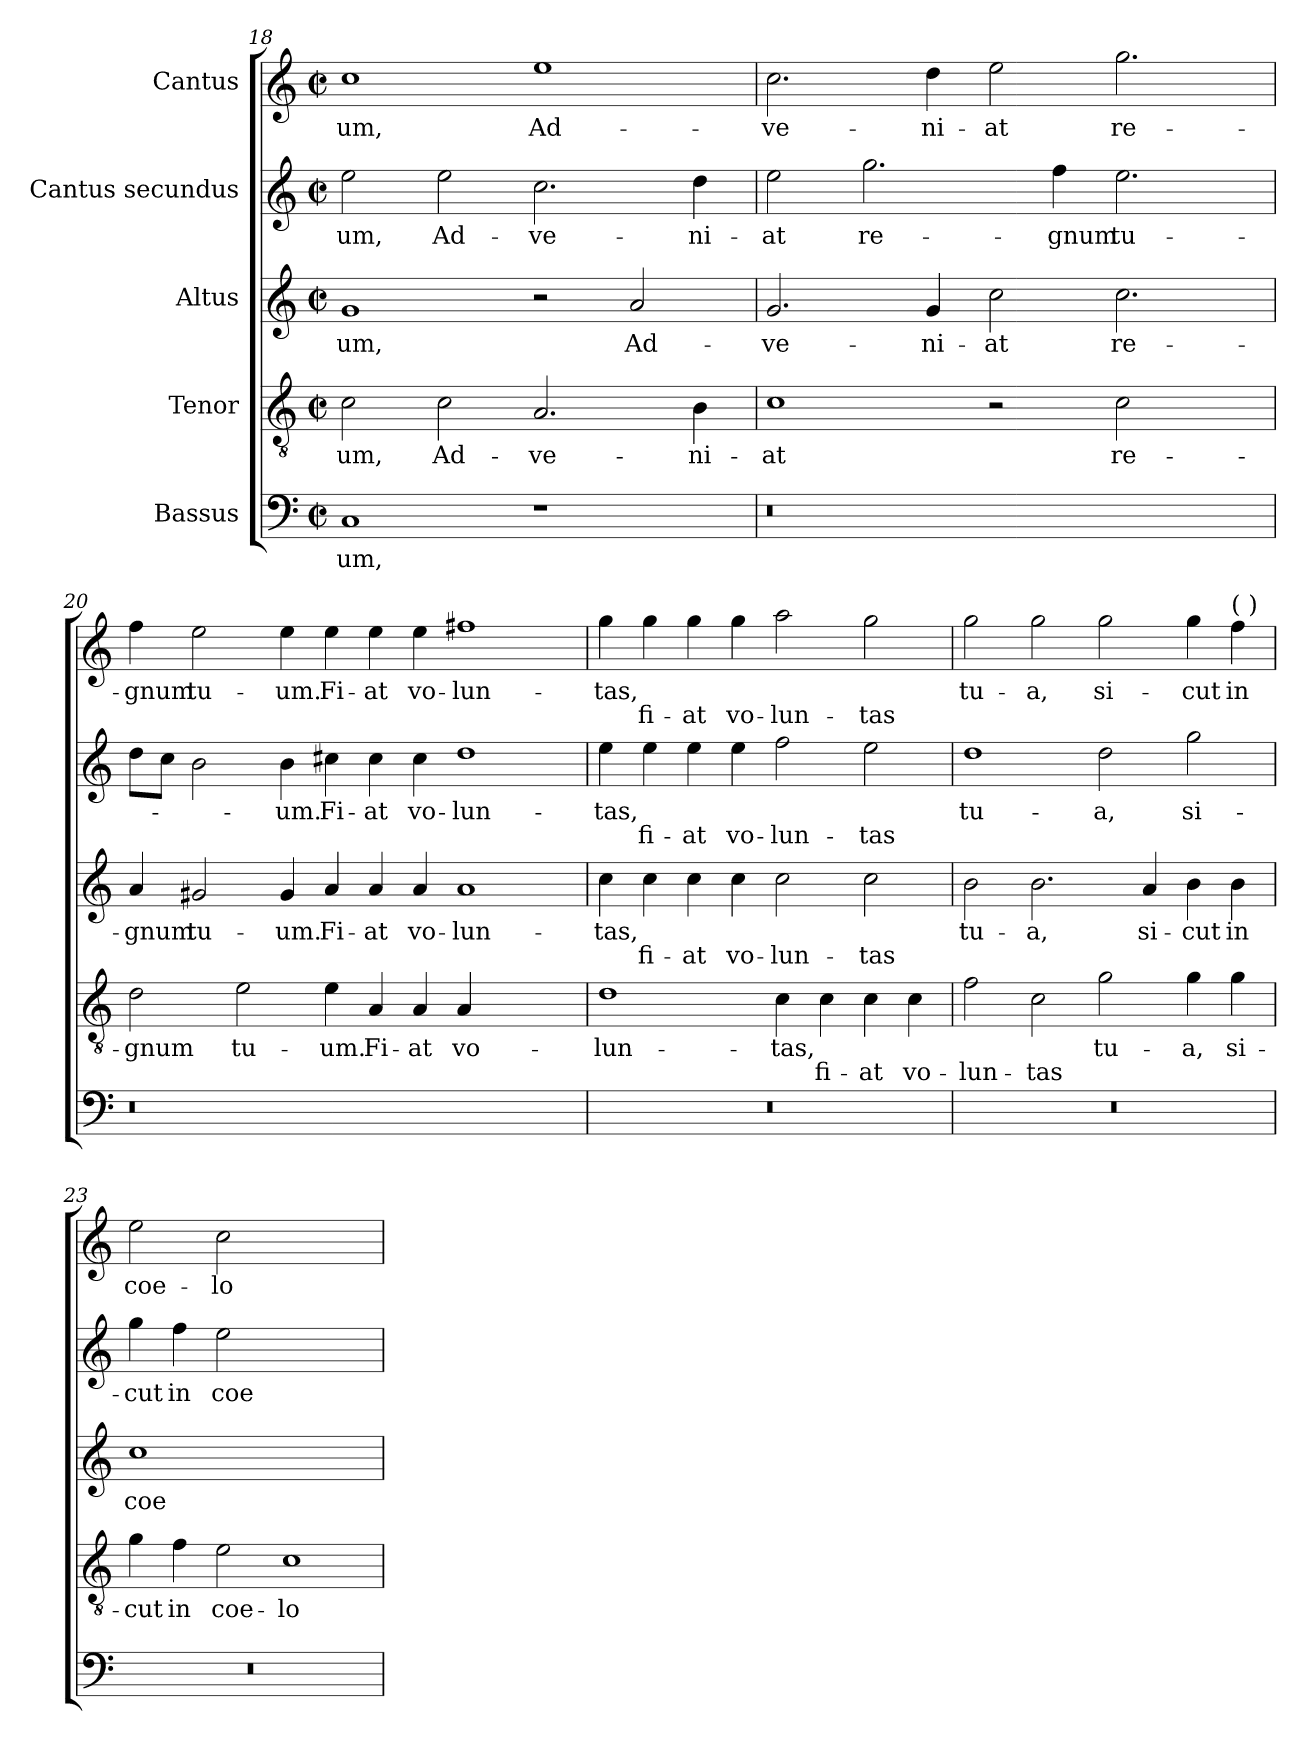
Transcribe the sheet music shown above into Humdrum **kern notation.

**kern	**text	**kern	**text	**text	**kern	**text	**text	**kern	**text	**text	**kern	**text	**text
*part5	*part5	*part4	*part4	*part4	*part3	*part3	*part3	*part2	*part2	*part2	*part1	*part1	*part1
*staff5	*staff5	*staff4	*staff4	*staff4	*staff3	*staff3	*staff3	*staff2	*staff2	*staff2	*staff1	*staff1	*staff1
*I"Bassus	*	*I"Tenor	*	*	*I"Altus	*	*	*I"Cantus secundus	*	*	*I"Cantus	*	*
!!LO:LB:g=z
*clefF4	*	*clefGv2	*	*	*clefG2	*	*	*clefG2	*	*	*clefG2	*	*
*k[]	*	*k[]	*	*	*k[]	*	*	*k[]	*	*	*k[]	*	*
*C:	*	*C:	*	*	*C:	*	*	*C:	*	*	*C:	*	*
*M4/2	*	*M4/2	*	*	*M4/2	*	*	*M4/2	*	*	*M4/2	*	*
*met(c|)	*	*met(c|)	*	*	*met(c|)	*	*	*met(c|)	*	*	*met(c|)	*	*
=18	=18	=18	=18	=18	=18	=18	=18	=18	=18	=18	=18	=18	=18
!	!LO:LY:b	!	!LO:LY:b	!	!	!LO:LY:b	!	!	!LO:LY:b	!	!	!LO:LY:b	!
1C	-um,	2c	-um,	.	1g	-um,	.	2ee	-um,	.	1cc	-um,	.
!	!	!	!LO:LY:b	!	!	!	!	!	!LO:LY:b	!	!	!	!
.	.	2c	Ad-	.	.	.	.	2ee	Ad-	.	.	.	.
!	!	!	!LO:LY:b	!	!	!	!	!	!LO:LY:b	!	!	!LO:LY:b	!
1r	.	2.A	-ve-	.	2r	.	.	2.cc	-ve-	.	1ee	Ad-	.
!	!	!	!	!	!	!LO:LY:b	!	!	!	!	!	!	!
.	.	.	.	.	2a	Ad-	.	.	.	.	.	.	.
!	!	!	!LO:LY:b	!	!	!	!	!	!LO:LY:b	!	!	!	!
.	.	4B	-ni-	.	.	.	.	4dd	-ni-	.	.	.	.
=19	=19	=19	=19	=19	=19	=19	=19	=19	=19	=19	=19	=19	=19
!	!	!	!LO:LY:b	!	!	!LO:LY:b	!	!	!LO:LY:b	!	!	!LO:LY:b	!
0r	.	1c	-at	.	2.g	-ve-	.	2ee	-at	.	2.cc	-ve-	.
!	!	!	!	!	!	!	!	!	!LO:LY:b	!	!	!	!
.	.	.	.	.	.	.	.	2.gg	re-	.	.	.	.
!	!	!	!	!	!	!LO:LY:b	!	!	!	!	!	!LO:LY:b	!
.	.	.	.	.	4g	-ni-	.	.	.	.	4dd	-ni-	.
!	!	!	!	!	!	!LO:LY:b	!	!	!	!	!	!LO:LY:b	!
.	.	2r	.	.	2cc	-at	.	.	.	.	2ee	-at	.
!	!	!	!	!	!	!	!	!	!LO:LY:b	!	!	!	!
.	.	.	.	.	.	.	.	4ff	-gnum	.	.	.	.
!	!	!	!LO:LY:b	!	!	!LO:LY:b	!	!	!LO:LY:b	!	!	!LO:LY:b	!
.	.	2c	re-	.	2.cc	re-	.	2.ee	tu-	.	2.gg	re-	.
4ryy	.	4ryy	.	.	.	.	.	.	.	.	.	.	.
=20	=20	=20	=20	=20	=20	=20	=20	=20	=20	=20	=20	=20	=20
!	!	!	!LO:LY:b	!	!	!LO:LY:b	!	!	!	!	!	!LO:LY:b	!
0r	.	2d	-gnum	.	4a	-gnum	.	8ddL	.	.	4ff	-gnum	.
.	.	.	.	.	.	.	.	8ccJ	.	.	.	.	.
!	!	!	!	!	!	!LO:LY:b	!	!	!	!	!	!LO:LY:b	!
.	.	.	.	.	2g#X	tu-	.	2b	.	.	2ee	tu-	.
!	!	!	!LO:LY:b	!	!	!	!	!	!	!	!	!	!
.	.	2e	tu-	.	.	.	.	.	.	.	.	.	.
!	!	!	!	!	!	!LO:LY:b	!	!	!LO:LY:b	!	!	!LO:LY:b	!
.	.	.	.	.	4g#	-um.	.	4b	-um.	.	4ee	-um.	.
!	!	!	!LO:LY:b	!	!	!LO:LY:b	!	!	!LO:LY:b	!	!	!LO:LY:b	!
.	.	4e	-um.	.	4a	Fi-	.	4cc#X	Fi-	.	4ee	Fi-	.
!	!	!	!LO:LY:b	!	!	!LO:LY:b	!	!	!LO:LY:b	!	!	!LO:LY:b	!
.	.	4A	Fi-	.	4a	-at	.	4cc#	-at	.	4ee	-at	.
!	!	!	!LO:LY:b	!	!	!LO:LY:b	!	!	!LO:LY:b	!	!	!LO:LY:b	!
.	.	4A	-at	.	4a	vo-	.	4cc#	vo-	.	4ee	vo-	.
!	!	!	!LO:LY:b	!	!	!LO:LY:b	!	!	!LO:LY:b	!	!	!LO:LY:b	!
.	.	4A	vo-	.	1a	-lun-	.	1dd	-lun-	.	1ff#X	-lun-	.
2.ryy	.	2.ryy	.	.	.	.	.	.	.	.	.	.	.
=21	=21	=21	=21	=21	=21	=21	=21	=21	=21	=21	=21	=21	=21
!	!	!	!LO:LY:b	!	!	!LO:LY:b	!	!	!LO:LY:b	!	!	!LO:LY:b	!
0r	.	1d	-lun-	.	4cc	-tas,	.	4ee	-tas,	.	4gg	-tas,	.
!	!	!	!	!	!	!	!LO:LY:b	!	!	!LO:LY:b	!	!	!LO:LY:b
.	.	.	.	.	4cc	.	fi-	4ee	.	fi-	4gg	.	fi-
!	!	!	!	!	!	!	!LO:LY:b	!	!	!LO:LY:b	!	!	!LO:LY:b
.	.	.	.	.	4cc	.	-at	4ee	.	-at	4gg	.	-at
!	!	!	!	!	!	!	!LO:LY:b	!	!	!LO:LY:b	!	!	!LO:LY:b
.	.	.	.	.	4cc	.	vo-	4ee	.	vo-	4gg	.	vo-
!	!	!	!LO:LY:b	!	!	!	!LO:LY:b	!	!	!LO:LY:b	!	!	!LO:LY:b
.	.	4c	-tas,	.	2cc	.	-lun-	2ff	.	-lun-	2aa	.	-lun-
!	!	!	!	!LO:LY:b	!	!	!	!	!	!	!	!	!
.	.	4c	.	fi-	.	.	.	.	.	.	.	.	.
!	!	!	!	!LO:LY:b	!	!	!LO:LY:b	!	!	!LO:LY:b	!	!	!LO:LY:b
.	.	4c	.	-at	2cc	.	-tas	2ee	.	-tas	2gg	.	-tas
!	!	!	!	!LO:LY:b	!	!	!	!	!	!	!	!	!
.	.	4c	.	vo-	.	.	.	.	.	.	.	.	.
=22	=22	=22	=22	=22	=22	=22	=22	=22	=22	=22	=22	=22	=22
!	!	!	!	!LO:LY:b	!	!LO:LY:b	!	!	!LO:LY:b	!	!	!LO:LY:b	!
0r	.	2f	.	-lun-	2b	tu-	.	1dd	tu-	.	2gg	tu-	.
!	!	!	!	!LO:LY:b	!	!LO:LY:b	!	!	!	!	!	!LO:LY:b	!
.	.	2c	.	-tas	2.b	-a,	.	.	.	.	2gg	-a,	.
!	!	!	!LO:LY:b	!	!	!	!	!	!LO:LY:b	!	!	!LO:LY:b	!
.	.	2g	tu-	.	.	.	.	2dd	-a,	.	2gg	si-	.
!	!	!	!	!	!	!LO:LY:b	!	!	!	!	!	!	!
.	.	.	.	.	4a	si-	.	.	.	.	.	.	.
!	!	!	!LO:LY:b	!	!	!LO:LY:b	!	!	!LO:LY:b	!	!	!LO:LY:b	!
.	.	4g	-a,	.	4b	-cut	.	2gg	si-	.	4gg	-cut	.
!	!	!	!	!	!	!	!	!	!	!	!LO:TX:a:t=(  )	!	!
!	!	!	!LO:LY:b	!	!	!LO:LY:b	!	!	!	!	!	!LO:LY:b	!
.	.	4g	si-	.	4b	in	.	.	.	.	4ff	in	.
=23	=23	=23	=23	=23	=23	=23	=23	=23	=23	=23	=23	=23	=23
!	!	!	!LO:LY:b	!	!	!LO:LY:b	!	!	!LO:LY:b	!	!	!LO:LY:b	!
0r	.	4g	-cut	.	1cc	coe-	.	4gg	-cut	.	2ee	coe-	.
!	!	!	!LO:LY:b	!	!	!	!	!	!LO:LY:b	!	!	!	!
.	.	4f	in	.	.	.	.	4ff	in	.	.	.	.
!	!	!	!LO:LY:b	!	!	!	!	!	!LO:LY:b	!	!	!LO:LY:b	!
.	.	2e	coe-	.	.	.	.	2ee	coe-	.	2cc	-lo	.
!	!	!	!LO:LY:b	!	!	!	!	!	!	!	!	!	!
.	.	1c	-lo	.	1ryy	.	.	1ryy	.	.	1ryy	.	.
=	=	=	=	=	=	=	=	=	=	=	=	=	=
*-	*-	*-	*-	*-	*-	*-	*-	*-	*-	*-	*-	*-	*-
